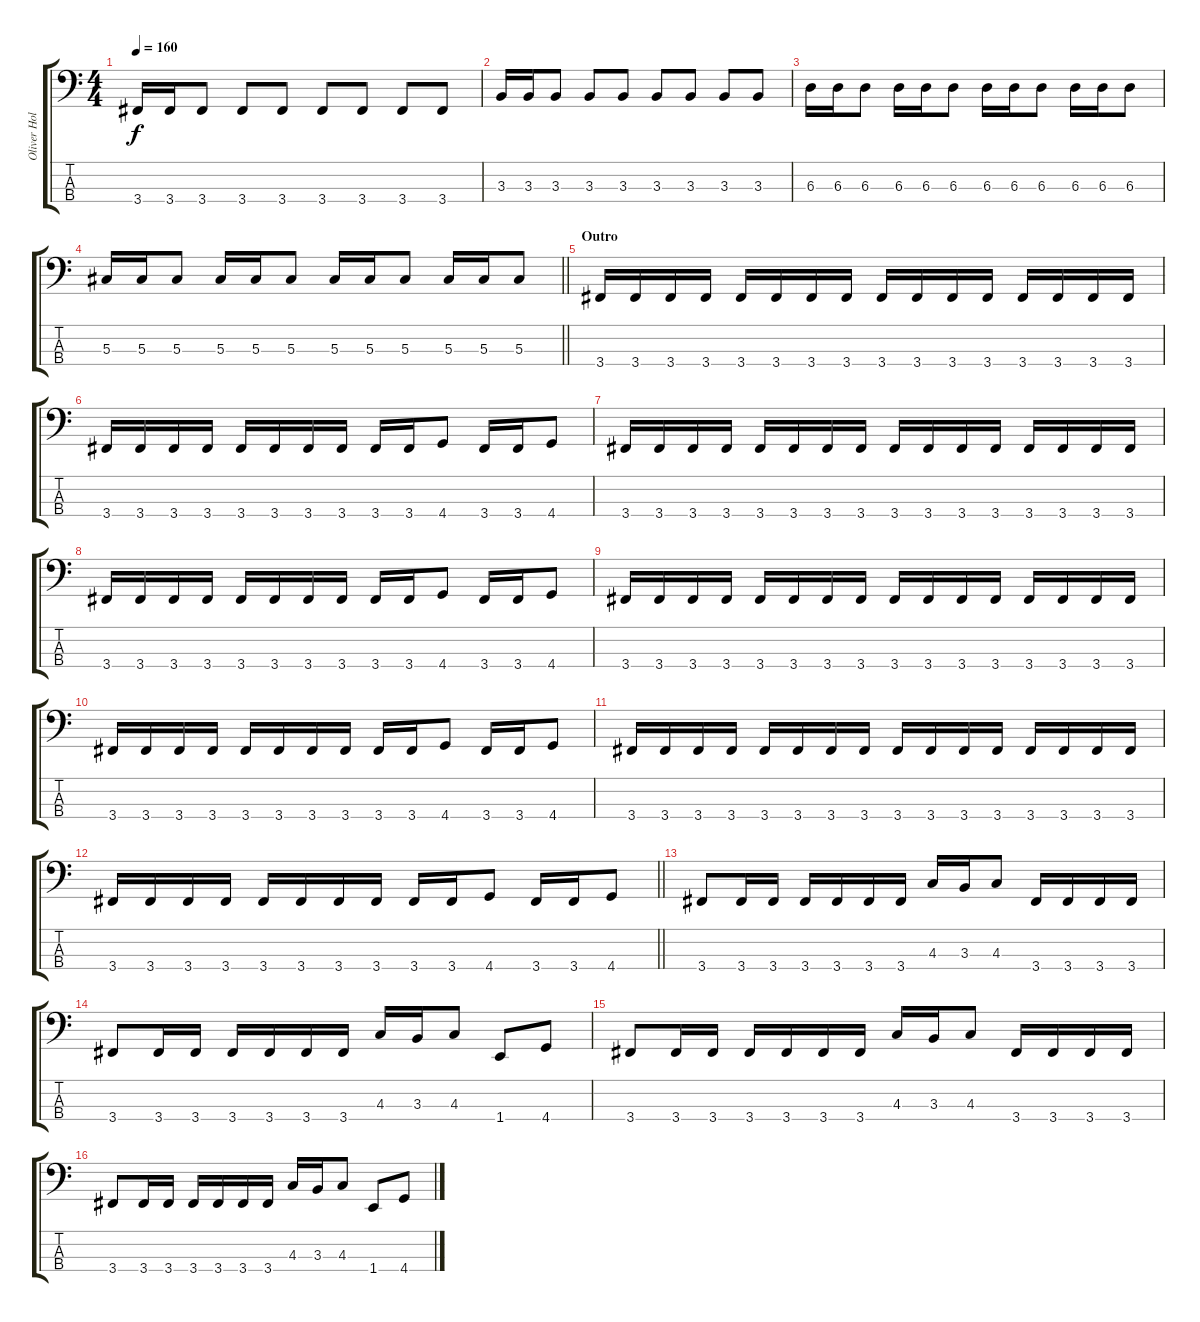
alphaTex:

\track ("Oliver Holzwarth" "Oliver Hol") {instrument electricbasspick}
\staff {score tabs}
\tuning (Gb2 Db2 Ab1 Eb1) {hide}
\ts (4 4)
\tempo 160
\clef f4
\ks c
3.4.16{dy f} 3.4.16 3.4.8 3.4.8 3.4.8 3.4.8 3.4.8 3.4.8 3.4.8 |
3.3.16 3.3.16 3.3.8 3.3.8 3.3.8 3.3.8 3.3.8 3.3.8 3.3.8 |
6.3.16 6.3.16 6.3.8 6.3.16 6.3.16 6.3.8 6.3.16 6.3.16 6.3.8 6.3.16 6.3.16 6.3.8 |
\barLineRight lightlight
5.3.16 5.3.16 5.3.8 5.3.16 5.3.16 5.3.8 5.3.16 5.3.16 5.3.8 5.3.16 5.3.16 5.3.8 |
\section ("" "Outro")
3.4.16{volume 14 instrument electricbasspick} 3.4.16 3.4.16 3.4.16 3.4.16 3.4.16 3.4.16 3.4.16 3.4.16 3.4.16 3.4.16 3.4.16 3.4.16 3.4.16 3.4.16 3.4.16 |
3.4.16 3.4.16 3.4.16 3.4.16 3.4.16 3.4.16 3.4.16 3.4.16 3.4.16 3.4.16 4.4.8 3.4.16 3.4.16 4.4.8 |
3.4.16 3.4.16 3.4.16 3.4.16 3.4.16 3.4.16 3.4.16 3.4.16 3.4.16 3.4.16 3.4.16 3.4.16 3.4.16 3.4.16 3.4.16 3.4.16 |
3.4.16 3.4.16 3.4.16 3.4.16 3.4.16 3.4.16 3.4.16 3.4.16 3.4.16 3.4.16 4.4.8 3.4.16 3.4.16 4.4.8 |
3.4.16 3.4.16 3.4.16 3.4.16 3.4.16 3.4.16 3.4.16 3.4.16 3.4.16 3.4.16 3.4.16 3.4.16 3.4.16 3.4.16 3.4.16 3.4.16 |
3.4.16 3.4.16 3.4.16 3.4.16 3.4.16 3.4.16 3.4.16 3.4.16 3.4.16 3.4.16 4.4.8 3.4.16 3.4.16 4.4.8 |
3.4.16 3.4.16 3.4.16 3.4.16 3.4.16 3.4.16 3.4.16 3.4.16 3.4.16 3.4.16 3.4.16 3.4.16 3.4.16 3.4.16 3.4.16 3.4.16 |
\barLineRight lightlight
3.4.16 3.4.16 3.4.16 3.4.16 3.4.16 3.4.16 3.4.16 3.4.16 3.4.16 3.4.16 4.4.8 3.4.16 3.4.16 4.4.8 |
3.4.8 3.4.16 3.4.16 3.4.16 3.4.16 3.4.16 3.4.16 4.3.16 3.3.16 4.3.8 3.4.16 3.4.16 3.4.16 3.4.16 |
3.4.8 3.4.16 3.4.16 3.4.16 3.4.16 3.4.16 3.4.16 4.3.16 3.3.16 4.3.8 1.4.8 4.4.8 |
3.4.8 3.4.16 3.4.16 3.4.16 3.4.16 3.4.16 3.4.16 4.3.16 3.3.16 4.3.8 3.4.16 3.4.16 3.4.16 3.4.16 |
3.4.8 3.4.16 3.4.16 3.4.16 3.4.16 3.4.16 3.4.16 4.3.16 3.3.16 4.3.8 1.4.8 4.4.8
